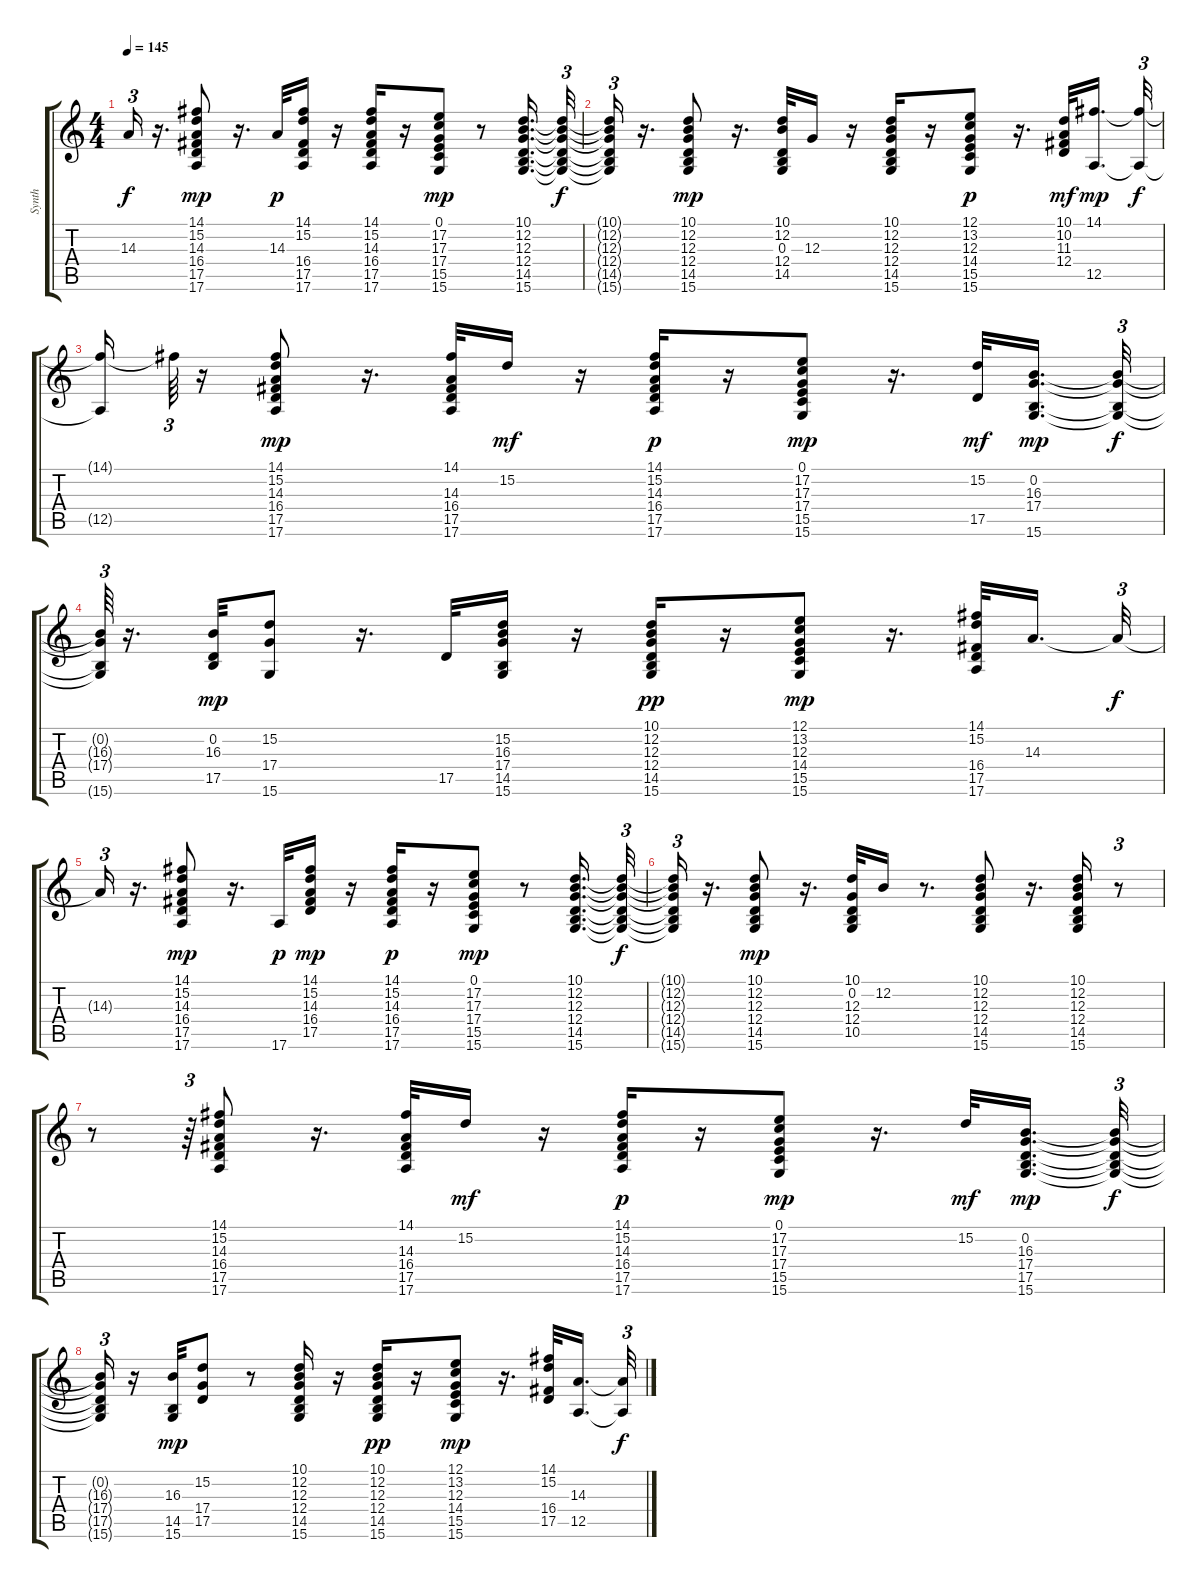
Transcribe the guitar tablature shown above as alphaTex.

\track ("Synth" "Synth") {instrument lead2sawtooth}
\staff {score tabs}
\tuning (E4 B3 G3 D3 A2 E2) {hide}
\ts (4 4)
\tempo 145
\clef g2
\ks c
14.3{t}.16{tu (3 2) dy f} r.16{d} (14.1 15.2 14.3 16.4 17.5 17.6).8{dy mp} r.16{d} 14.3.32{dy p} (14.1 15.2 16.4 17.5 17.6).16 r.16 (14.1 15.2 14.3 16.4 17.5 17.6).16 r.16 (0.1 17.2 17.3 17.4 15.5 15.6).8{dy mp} r.8 (10.1 12.2 12.3 12.4 14.5 15.6).16{d} (10.1{t} 12.2{t} 12.3{t} 12.4{t} 14.5{t} 15.6{t}).32{tu (3 2) dy f} |
(10.1{t} 12.2{t} 12.3{t} 12.4{t} 14.5{t} 15.6{t}).16{tu (3 2)} r.16{d} (10.1 12.2 12.3 12.4 14.5 15.6).8{dy mp} r.16{d} (10.1 12.2 0.3 12.4 14.5).32 12.3.16 r.16 (10.1 12.2 12.3 12.4 14.5 15.6).16 r.16 (12.1 13.2 12.3 14.4 15.5 15.6).8{dy p} r.16{d} (10.1 10.2 11.3 12.4).32{dy mf} (14.1 12.5).16{d dy mp beam splitsecondary} (14.1{t} 12.5{t}).32{tu (3 2) dy f} |
(14.1{t} 12.5{t}).16 14.1{t}.64{tu (3 2)} r.16 (14.1 15.2 14.3 16.4 17.5 17.6).8{dy mp} r.16{d} (14.1 14.3 16.4 17.5 17.6).32 15.2.16{dy mf} r.16 (14.1 15.2 14.3 16.4 17.5 17.6).16{dy p} r.16 (0.1 17.2 17.3 17.4 15.5 15.6).8{dy mp} r.16{d} (15.2 17.5).32{dy mf} (0.2 16.3 17.4 15.6).16{d dy mp beam splitsecondary} (0.2{t} 16.3{t} 17.4{t} 15.6{t}).32{tu (3 2) dy f} |
(0.2{t} 16.3{t} 17.4{t} 15.6{t}).64{tu (3 2)} r.16{d} (0.2 16.3 17.5).32{dy mp} (15.2 17.4 15.6).8 r.16{d} 17.5.32 (15.2 16.3 17.4 14.5 15.6).16 r.16 (10.1 12.2 12.3 12.4 14.5 15.6).16{dy pp} r.16 (12.1 13.2 12.3 14.4 15.5 15.6).8{dy mp} r.16{d} (14.1 15.2 16.4 17.5 17.6).32 14.3.16{d beam splitsecondary} 14.3{t}.32{tu (3 2) dy f} |
14.3{t}.16{tu (3 2)} r.16{d} (14.1 15.2 14.3 16.4 17.5 17.6).8{dy mp} r.16{d} 17.6.32{dy p} (14.1 15.2 14.3 16.4 17.5).16{dy mp} r.16 (14.1 15.2 14.3 16.4 17.5 17.6).16{dy p} r.16 (0.1 17.2 17.3 17.4 15.5 15.6).8{dy mp} r.8 (10.1 12.2 12.3 12.4 14.5 15.6).16{d} (10.1{t} 12.2{t} 12.3{t} 12.4{t} 14.5{t} 15.6{t}).32{tu (3 2) dy f} |
(10.1{t} 12.2{t} 12.3{t} 12.4{t} 14.5{t} 15.6{t}).16{tu (3 2)} r.16{d} (10.1 12.2 12.3 12.4 14.5 15.6).8{dy mp} r.16{d} (10.1 0.2 12.3 12.4 10.5).32 12.2.16 r.8{d} (10.1 12.2 12.3 12.4 14.5 15.6).8 r.16{d} (10.1 12.2 12.3 12.4 14.5 15.6).16 r.8{tu (3 2)} |
r.8 r.64{tu (3 2)} (14.1 15.2 14.3 16.4 17.5 17.6).8 r.16{d} (14.1 14.3 16.4 17.5 17.6).32 15.2.16{dy mf} r.16 (14.1 15.2 14.3 16.4 17.5 17.6).16{dy p} r.16 (0.1 17.2 17.3 17.4 15.5 15.6).8{dy mp} r.16{d} 15.2.32{dy mf} (0.2 16.3 17.4 17.5 15.6).16{d dy mp beam splitsecondary} (0.2{t} 16.3{t} 17.4{t} 17.5{t} 15.6{t}).32{tu (3 2) dy f} |
(0.2{t} 16.3{t} 17.4{t} 17.5{t} 15.6{t}).16{tu (3 2)} r.16 (16.3 14.5 15.6).32{dy mp} (15.2 17.4 17.5).8 r.8 (10.1 12.2 12.3 12.4 14.5 15.6).16 r.16 (10.1 12.2 12.3 12.4 14.5 15.6).16{dy pp} r.16 (12.1 13.2 12.3 14.4 15.5 15.6).8{dy mp} r.16{d} (14.1 15.2 16.4 17.5).32 (14.3 12.5).16{d beam splitsecondary} (14.3{t} 12.5{t}).32{tu (3 2) dy f}
